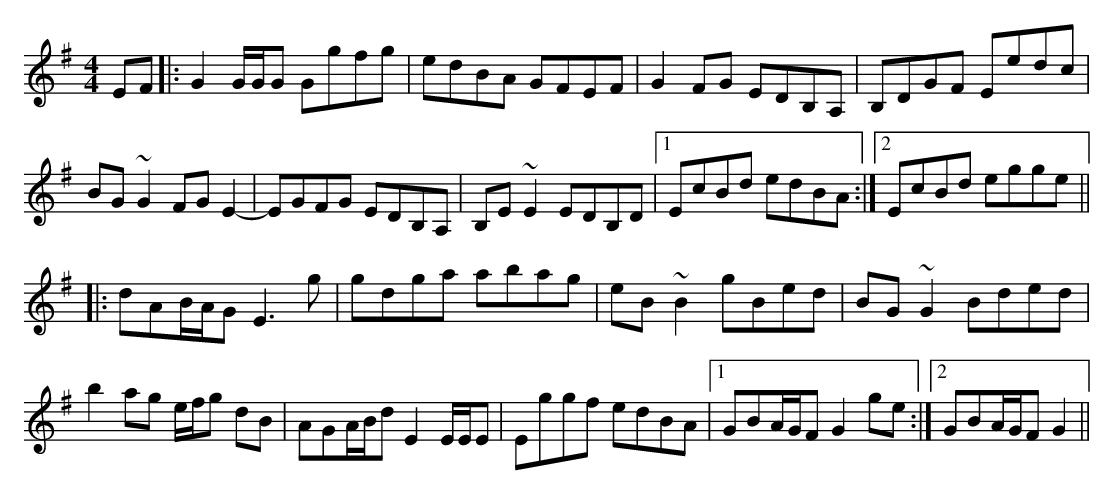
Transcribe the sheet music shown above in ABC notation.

X:1
M:4/4
K:G
EF|:G2G/G/G Ggfg|edBA GFEF|G2FG EDB,A,|B,DGF Eedc|
BG~G2 FGE2-|EGFG EDB,A,|B,E~E2 EDB,D|1 EcBd edBA:|2 EcBd egge||
|:dAB/A/G E3g|gdga abag|eB~B2 gBed|BG~G2 Bded|
b2ag e/f/g dB|AGA/B/d E2E/E/E|Eggf edBA|1 GBA/G/F G2ge:|2 GBA/G/F G2||
